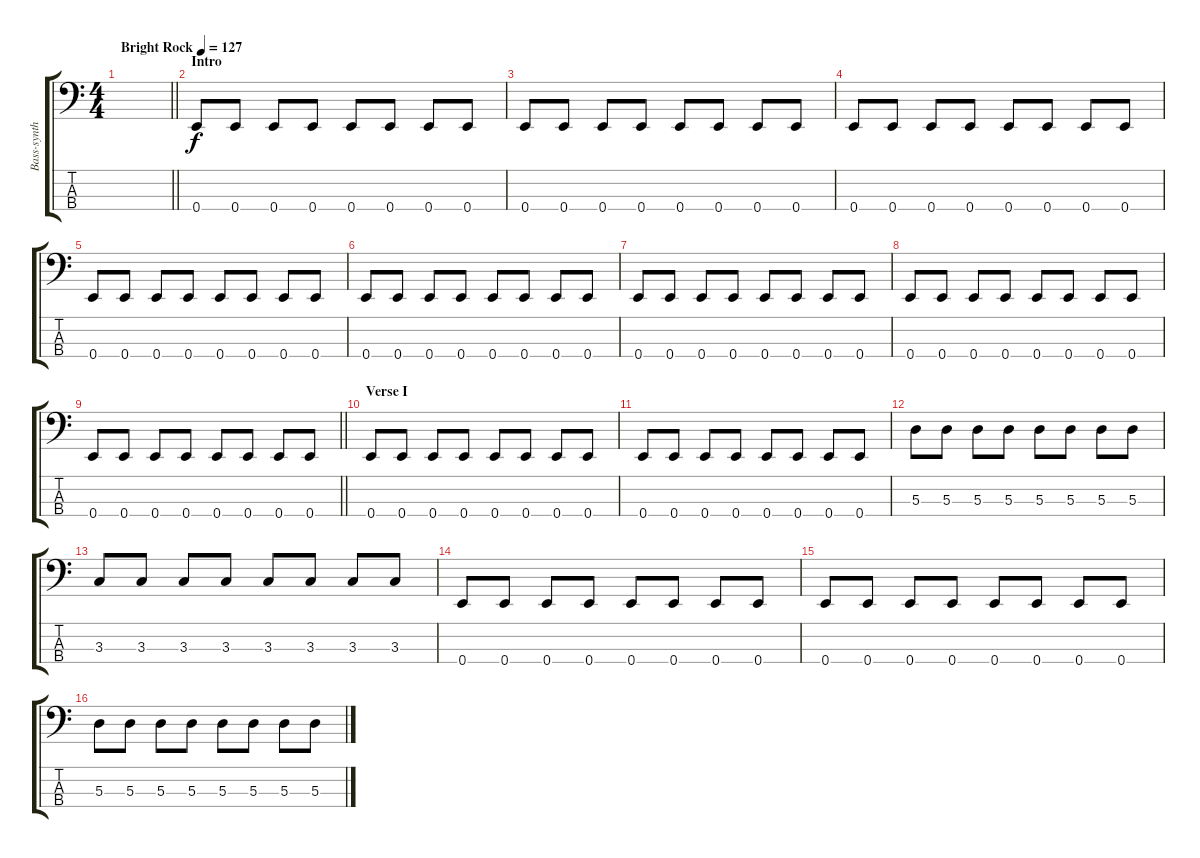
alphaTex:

\track ("Bass-synth" "Bass-synth") {instrument synthbass2}
\staff {score tabs}
\tuning (G2 D2 A1 E1) {hide}
\ts (4 4)
\tempo (127 "Bright Rock")
\clef f4
\barLineRight lightlight
\ks c
|
\section ("" "Intro")
0.4.8 0.4.8 0.4.8 0.4.8 0.4.8 0.4.8 0.4.8 0.4.8 |
0.4.8 0.4.8 0.4.8 0.4.8 0.4.8 0.4.8 0.4.8 0.4.8 |
0.4.8 0.4.8 0.4.8 0.4.8 0.4.8 0.4.8 0.4.8 0.4.8 |
0.4.8 0.4.8 0.4.8 0.4.8 0.4.8 0.4.8 0.4.8 0.4.8 |
0.4.8 0.4.8 0.4.8 0.4.8 0.4.8 0.4.8 0.4.8 0.4.8 |
0.4.8 0.4.8 0.4.8 0.4.8 0.4.8 0.4.8 0.4.8 0.4.8 |
0.4.8 0.4.8 0.4.8 0.4.8 0.4.8 0.4.8 0.4.8 0.4.8 |
\barLineRight lightlight
0.4.8 0.4.8 0.4.8 0.4.8 0.4.8 0.4.8 0.4.8 0.4.8 |
\section ("" "Verse I")
0.4.8 0.4.8 0.4.8 0.4.8 0.4.8 0.4.8 0.4.8 0.4.8 |
0.4.8 0.4.8 0.4.8 0.4.8 0.4.8 0.4.8 0.4.8 0.4.8 |
5.3.8 5.3.8 5.3.8 5.3.8 5.3.8 5.3.8 5.3.8 5.3.8 |
3.3.8 3.3.8 3.3.8 3.3.8 3.3.8 3.3.8 3.3.8 3.3.8 |
0.4.8 0.4.8 0.4.8 0.4.8 0.4.8 0.4.8 0.4.8 0.4.8 |
0.4.8 0.4.8 0.4.8 0.4.8 0.4.8 0.4.8 0.4.8 0.4.8 |
5.3.8 5.3.8 5.3.8 5.3.8 5.3.8 5.3.8 5.3.8 5.3.8
